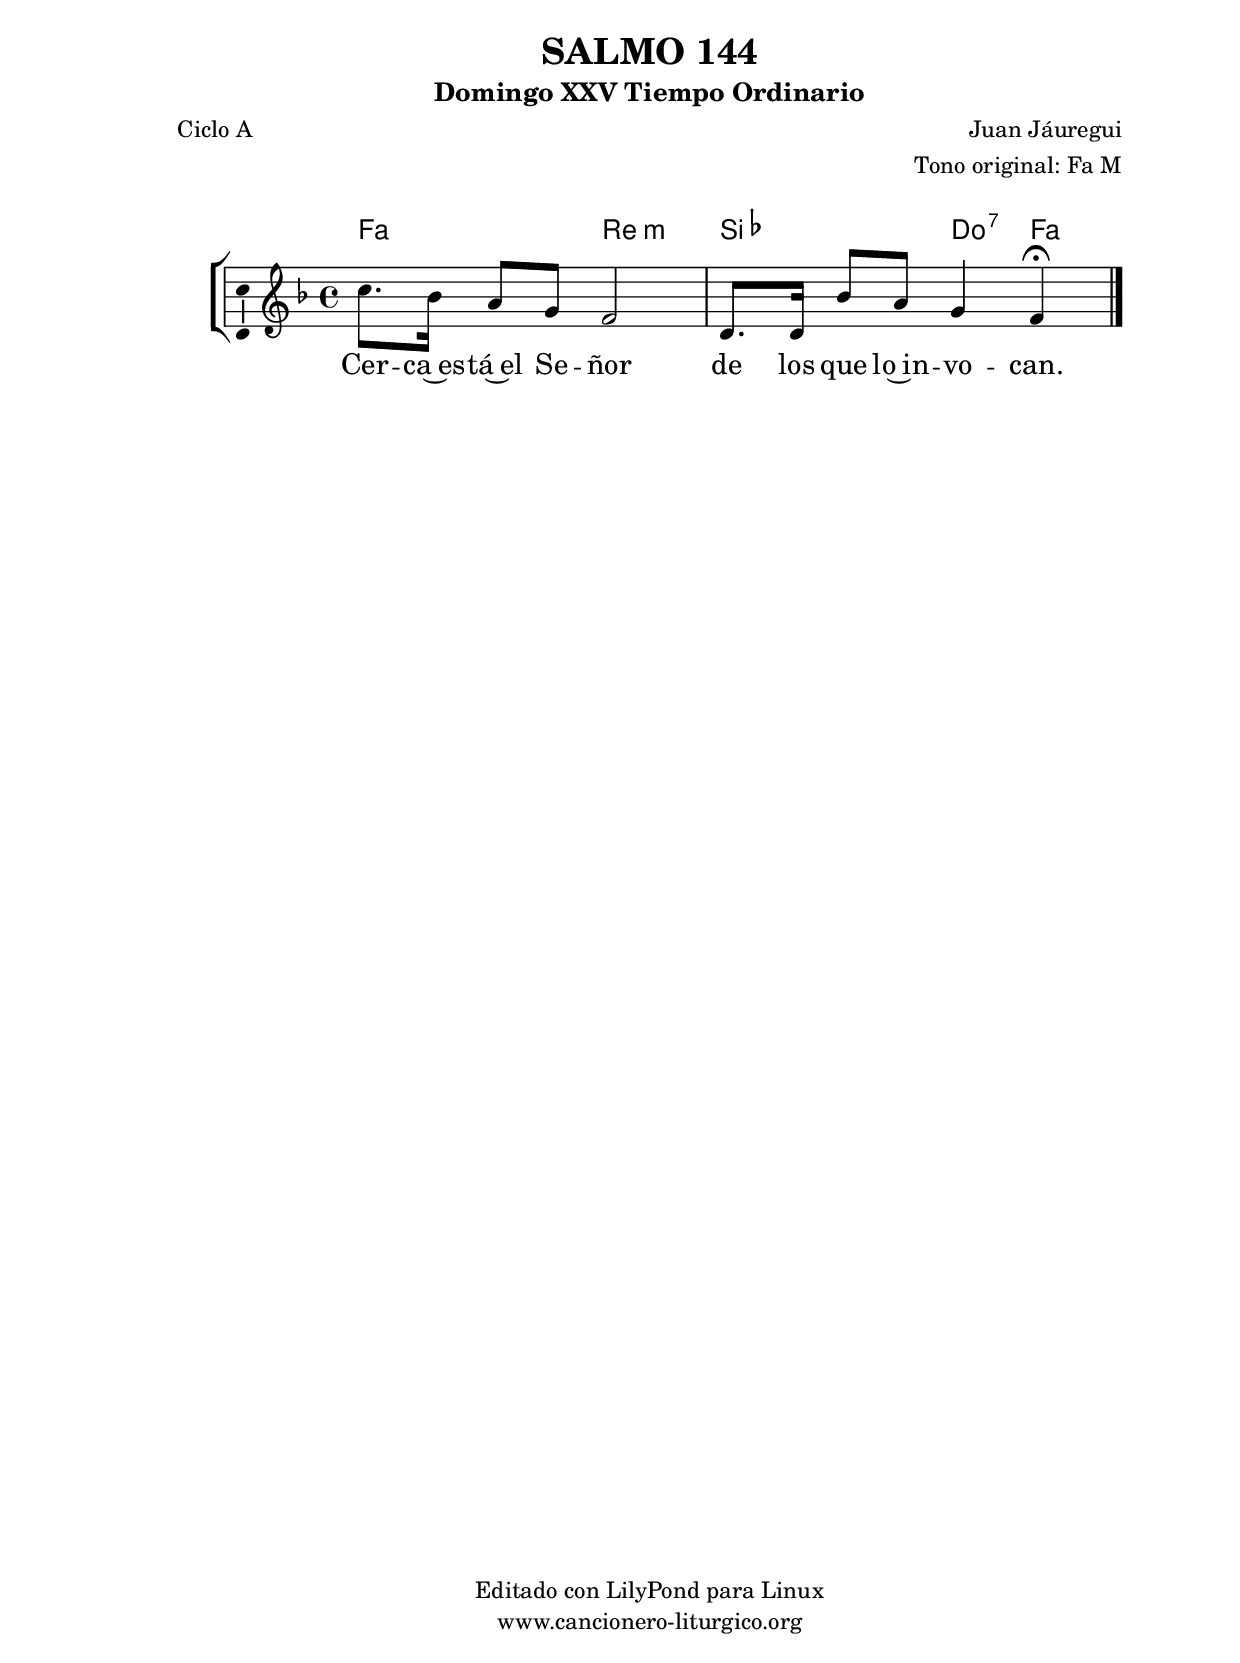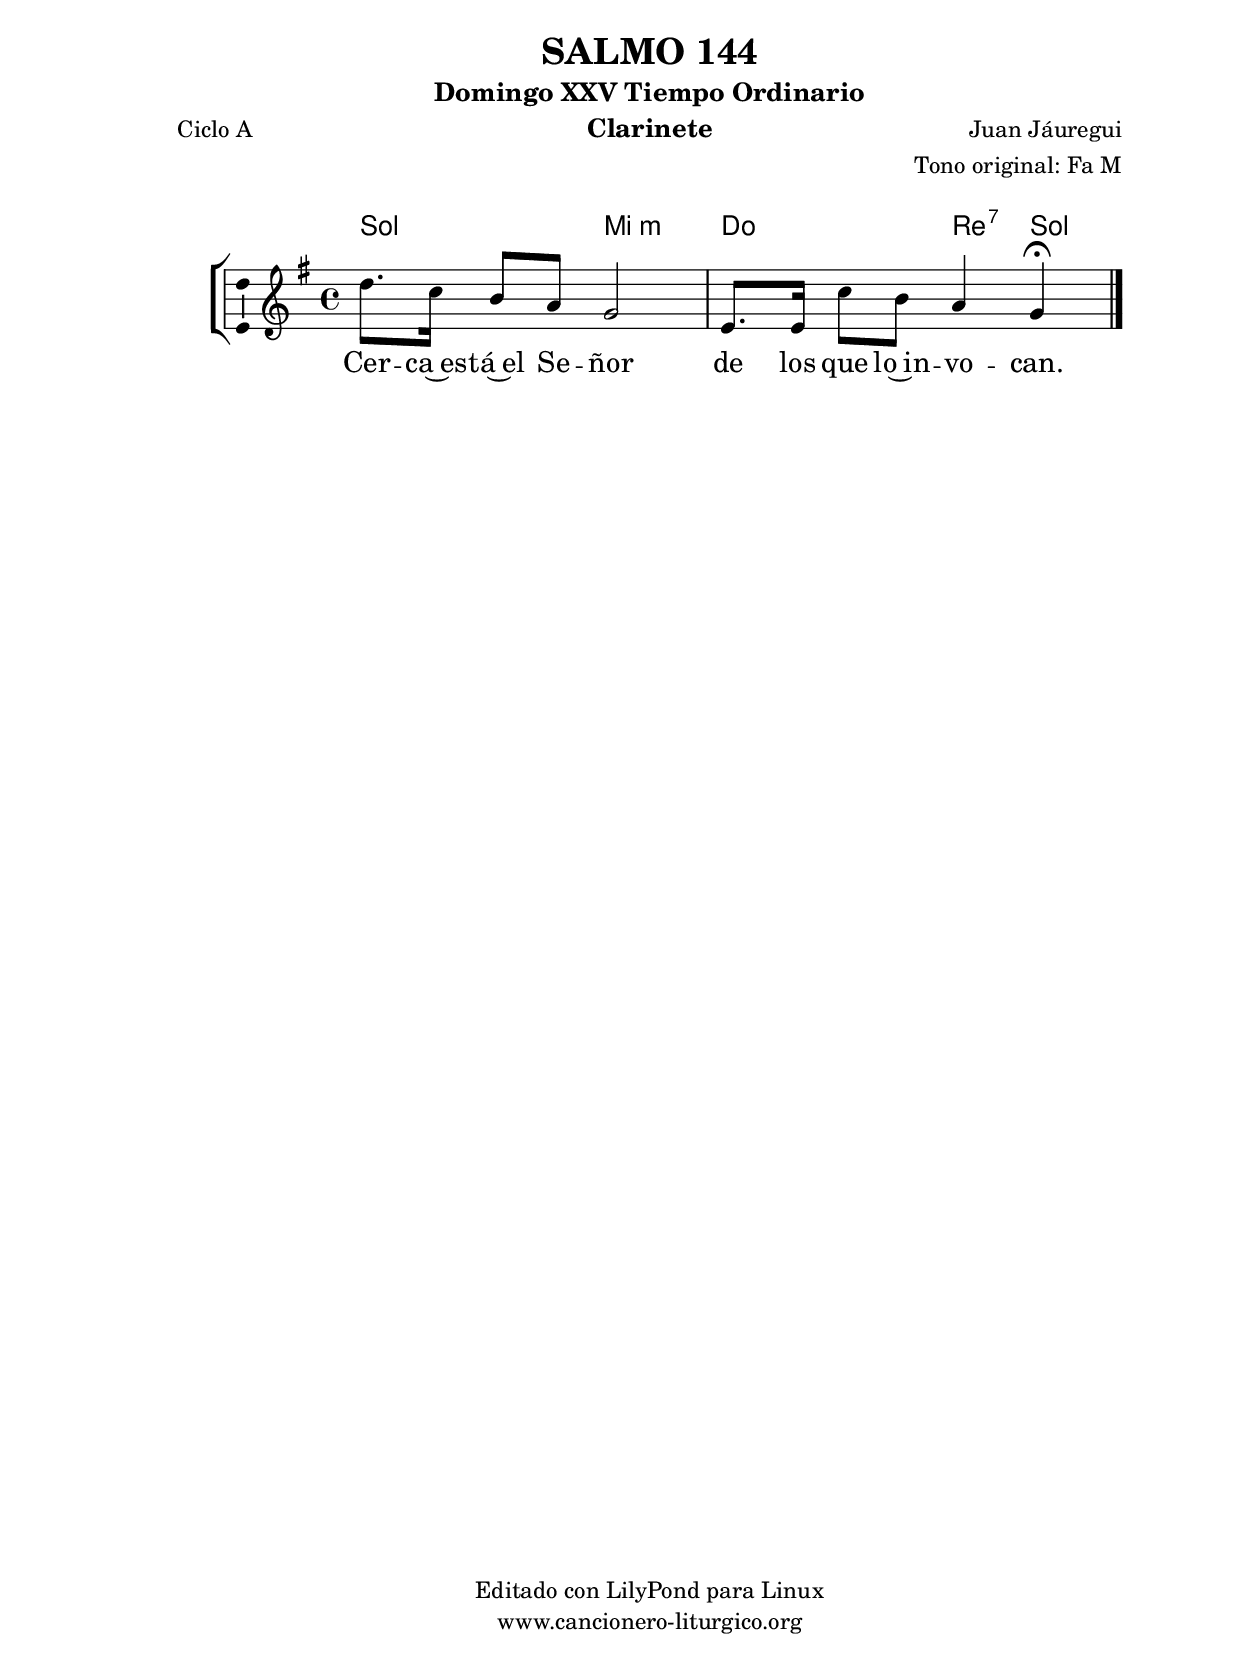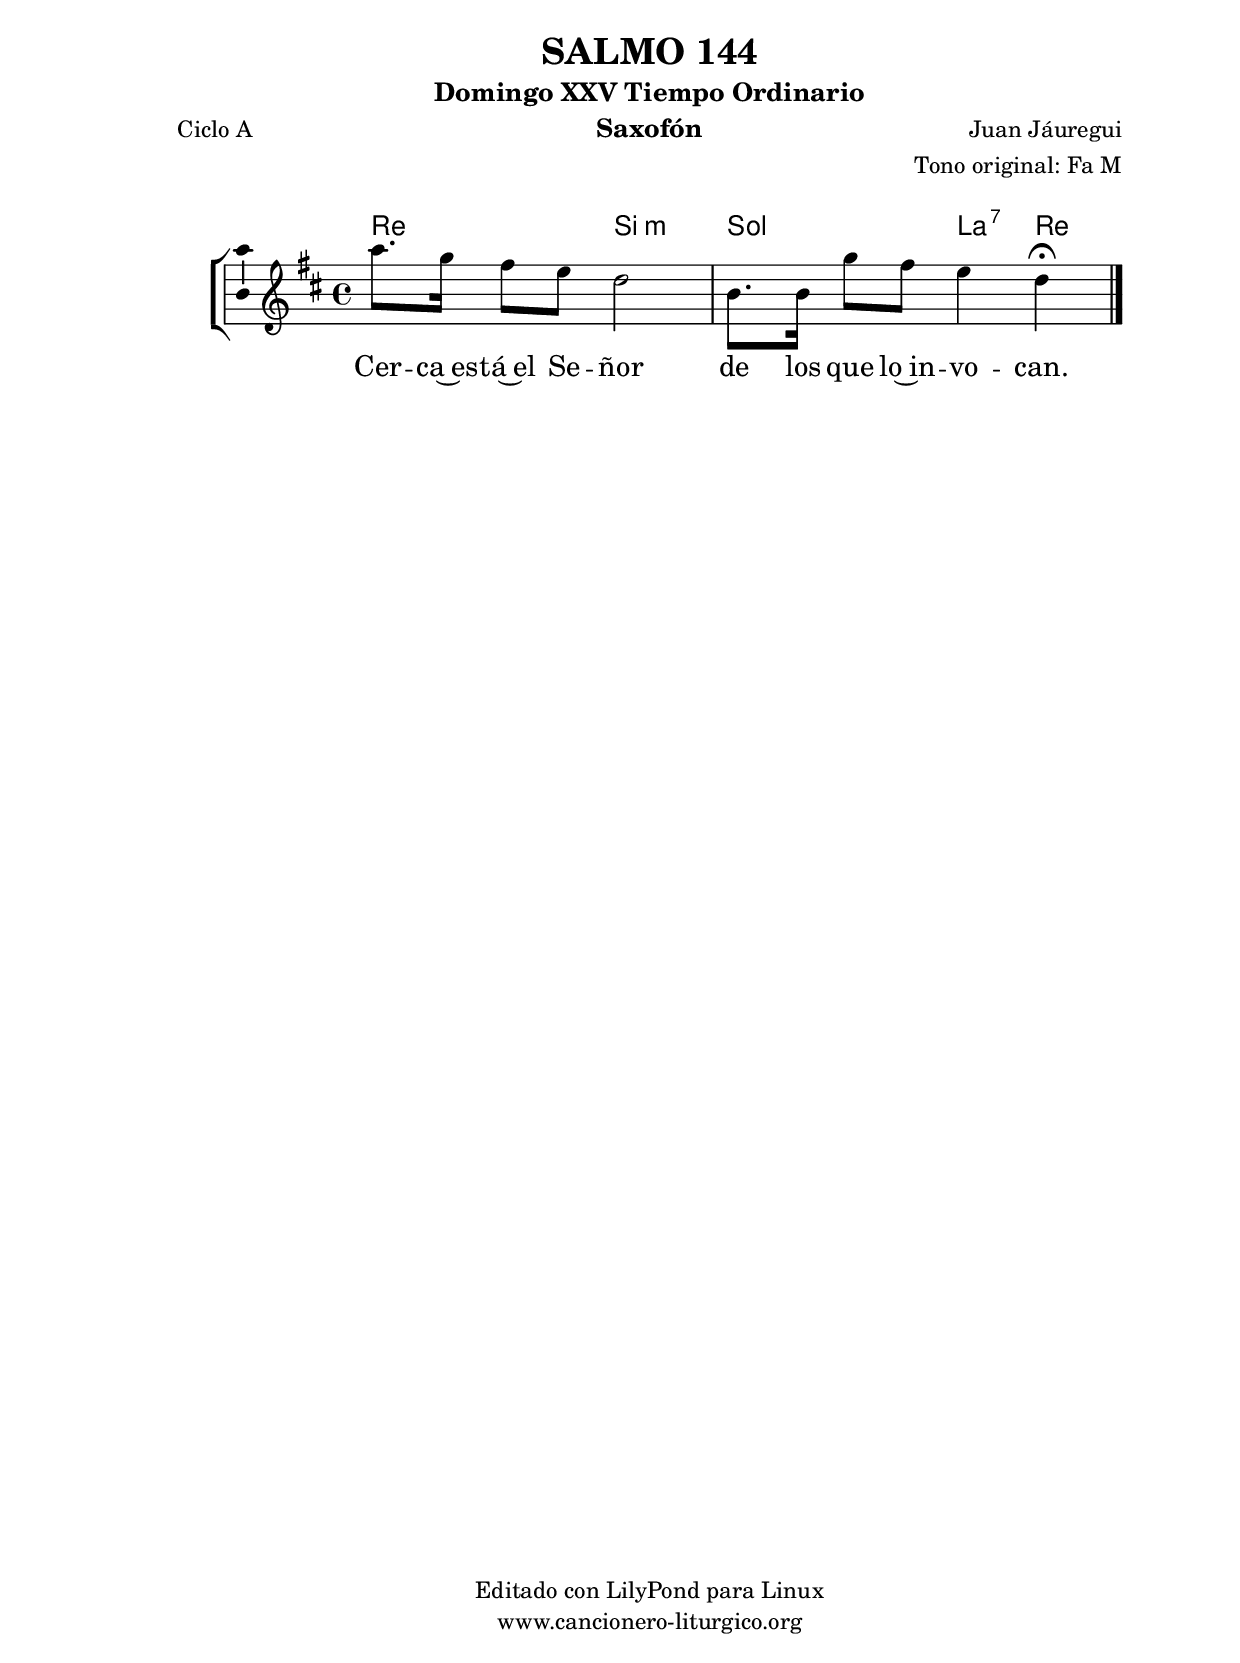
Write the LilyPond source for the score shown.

%
%para convertir .midi en .wav:
%timidity filename.midi -Ow -o finename.wav
%
%
%Para convertir de .wav a .mp3:
%lame -h -m j filename.wav
%
%
%para escuchar el midi:
%timidity nombrefichero.midi
%


%versión de lilypond para la que se ha escrito esta partitura:
\version "2.16.0"

	%Tamaño papel
	#(set-default-paper-size "a4")
	%Tamaño partitura
	#(set-global-staff-size 20)
	%No responde al pulsar sobre una nota
	#(ly:set-option 'point-and-click #f)

%parámetros del encabezamiento:
\header {
	title = "SALMO 144"
	subtitle = "Domingo XXV Tiempo Ordinario"
	composer = "Juan Jáuregui"
	poet = "Ciclo A"
	meter = ""
	arranger = "Tono original: Fa M"
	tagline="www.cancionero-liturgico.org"
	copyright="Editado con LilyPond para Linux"
	tiempo = "Ordinario"
	usos = "Salmo"
	letra = "Cerca está el Señor de los que lo invocan."
	}

%parámetros asociados al papel:
\paper  {
	oddHeaderMarkup = \markup {\fill-line { \on-the-fly #not-first-page \fromproperty #'header:title \on-the-fly #not-first-page \fromproperty #'header:composer }}
	evenHeaderMarkup = \markup {\fill-line { \fromproperty #'header:composer \fromproperty #'header:title }}
	#(set-paper-size "a4")
	print-page-number = ##f
	first-page-number = 1
	print-first-page-number = ##f
%	head-separation = 3.0 \cm
	top-margin = 2.0 \cm
	bottom-margin = 0.5\cm
%%%	bottom-margin = -1.0\cm
	left-margin = 3.0 \cm
	line-width = 16.0 \cm 
	indent = 8\mm
	interscoreline = 2.\mm
	between-system-space = 15\mm
%	para que las partituras no llenen la hoja:
	ragged-bottom = ##t
%	idem para la última hoja:
	ragged-last-bottom = ##f
%	para que las partituras llenen el ancho del papel:
	ragged-last = ##f
	after-title-space = 2.5 \cm
%page-count=1
%system-count=8

	%Flexible Vertical Spacing
%	markup-markup-spacing =
%	#'((basic-distance . 15) (minimum-distance . 15) (padding . 3))
	markup-system-spacing =
	#'((basic-distance . 15) (minimum-distance . 15) (padding . 3))
	system-system-spacing =
	#'((basic-distance . 15) (minimum-distance . 15) (padding . 3))
	score-system-spacing =
	#'((basic-distance . 15) (minimum-distance . 15) (padding . 5))
%	top-system-spacing = % header
%	#'((basic-distance . 8) (minimum-distance . 0) (padding . 3))
%	top-markup-spacing =
%	#'((basic-distance . 20) (minimum-distance . 20) (padding . 3))
	last-bottom-spacing = % footer
	#'((basic-distance . 5) (minimum-distance . 5) (padding . 3))
%	score-markup-spacing =
%	#'((basic-distance . 16) (minimum-distance . 13) (padding . 3))

	}


%parámetros que afectan a toda la partitura:
global =  {
	%clave de sol (G):
	\clef G
	%armadura:
%	\transpose ees c
	\key f \major
	\tempo 4=90
	\set Score.tempoHideNote = ##t
	}


acordes = {
	\italianChords
	\chordmode {
%	\transpose ees c
{

%\partial4
%%%s4   %Modifico yo, no tiene sentido el ritmo
f2 d:m bes c4:7 f

	}
	}
}

melodia = 
%\transpose ees c
{
	\relative c''{
	\time 4/4

%%%\partial4   %Modifico yo, no tiene sentido el ritmo
c8. bes16
a8 g f2 d8. d16
%%%bes'8 a g4 f2   %Modifico yo, no tiene sentido el ritmo
bes'8 a g4 f \fermata

	\bar "|."
	}
	}


texto = \lyricmode {
Cer -- ca~es -- tá~el Se -- ñor de los que lo~in -- vo -- can.
	}


acordesStaff = \context ChordNames = acordesStaff <<
	\set chordChanges = ##t
	\acordes
	>>


vozStaff = \context Voice = vozStaff
\with {\consists "Ambitus_engraver"}
<<
%	\set Staff.instrumentName = ""
%	\set Staff.shortInstrumentName = ""
%	\set Staff.midiInstrument = #"clarinet"
%	\set Staff.midiInstrument = #"cello"
%	\set Staff.midiInstrument = #"flute"
	\set Staff.midiInstrument = #"electric guitar (jazz)"
%	\set Staff.midiInstrument = #"english horn"
%	\set Staff.midiInstrument = #"violin"
%	\set Staff.midiInstrument = #"glockenspiel"
	\set Staff.midiMinimumVolume = #0.7
	\set Staff.midiMaximumVolume = #0.9
	\global
	\melodia
	>>


textoStaff = \context Lyrics = textoStaff <<
	\lyricsto vozStaff \texto
	>>

\book {
	\score {
		\context ChoirStaff {
			\override StaffGroup.SystemStartBracket #'collapse-height = #1
			\override Score.SystemStartBar #'collapse-height = #1
			<<
			\acordesStaff
			\vozStaff
			\textoStaff
			>>
			}
		\layout {
	    		\context {
				\Lyrics
				\override LyricText #'font-size = #2
				}
	   		 \context {
				\Score
				%fontSize = #3
				\override StaffSymbol #'staff-space = #(magstep +3)
				%\override Beam #'thickness = #0.55
				%\override SpacingSpanner #'spacing-increment = #1.0
				%\override Slur #'height-limit = #1.5
				}
			}
		}
	\score {
		\unfoldRepeats
		\context ChoirStaff {
			<<
			\acordesStaff
			\vozStaff
			>>
			}
		\midi {
	  		\context {
	  			\Score
				tempoWholesPerMinute = #(ly:make-moment 70 4)
				}
			}
		}
	}

%Partitura para clarinete
#(define output-suffix "C")
\book {
	\header{
		instrument = "Clarinete"
		}
	\score {
		\context ChoirStaff {
			\override StaffGroup.SystemStartBracket #'collapse-height = #1
			\override Score.SystemStartBar #'collapse-height = #1
\transpose c d
			<<
			\acordesStaff
			\vozStaff
			\textoStaff
			>>
			}
		\layout {
	    		\context {
				\Lyrics
				\override LyricText #'font-size = #2
				}
	   		 \context {
				\Score
				%fontSize = #3
				\override StaffSymbol #'staff-space = #(magstep +3)
				%\override Beam #'thickness = #0.55
				%\override SpacingSpanner #'spacing-increment = #1.0
				%\override Slur #'height-limit = #1.5
				}
			}
		}
	}

%Partitura para saxofón
#(define output-suffix "S")
\book {
	\header{
		instrument = "Saxofón"
		}
	\score {
		\context ChoirStaff {
			\override StaffGroup.SystemStartBracket #'collapse-height = #1
			\override Score.SystemStartBar #'collapse-height = #1
\transpose c a
			<<
			\acordesStaff
			\vozStaff
			\textoStaff
			>>
			}
		\layout {
	    		\context {
				\Lyrics
				\override LyricText #'font-size = #2
				}
	   		 \context {
				\Score
				%fontSize = #3
				\override StaffSymbol #'staff-space = #(magstep +3)
				%\override Beam #'thickness = #0.55
				%\override SpacingSpanner #'spacing-increment = #1.0
				%\override Slur #'height-limit = #1.5
				}
			}
		}
	}

